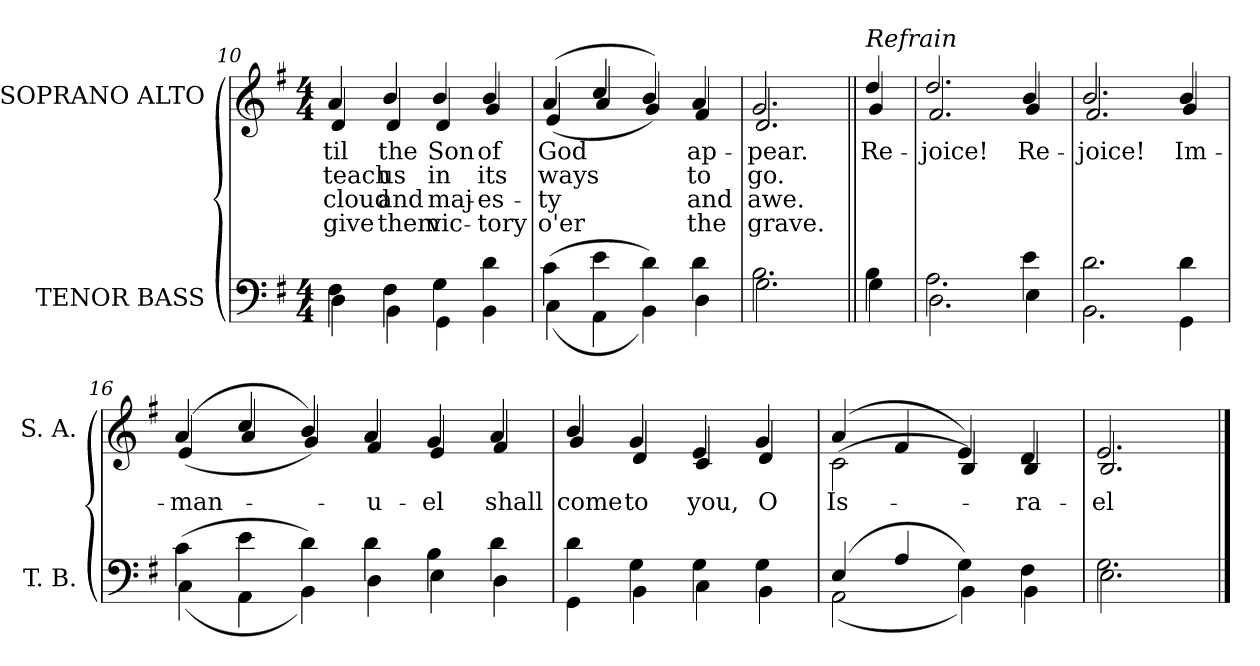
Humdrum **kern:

**kern	**kern	**text	**text	**text	**text
*part2	*part1	*part1	*part1	*part1	*part1
*staff2	*staff1	*staff1	*staff1	*staff1	*staff1
*I"TENOR BASS	*I"SOPRANO ALTO	*	*	*	*
*I'T. B.	*I'S. A.	*	*	*	*
!!LO:LB:g=z
*clefF4	*clefG2	*	*	*	*
*k[f#]	*k[f#]	*	*	*	*
*G:	*G:	*	*	*	*
*M4/4	*M4/4	*	*	*	*
=10	=10	=10	=10	=10	=10
*^	*	*	*	*	*
!	!	!	!LO:LY:b:color=#000000	!LO:LY:b:color=#000000	!LO:LY:b:color=#000000	!LO:LY:b:color=#000000
*	*	*^	*	*	*	*
4F#i\	4Di\	4ai/	4di/	-til	teach	cloud	give
!	!	!	!	!LO:LY:b:color=#000000	!LO:LY:b:color=#000000	!LO:LY:b:color=#000000	!LO:LY:b:color=#000000
4F#i\	4BBi\	4bi/	4di/	the	us	and	them
!	!	!	!	!LO:LY:b:color=#000000	!LO:LY:b:color=#000000	!LO:LY:b:color=#000000	!LO:LY:b:color=#000000
4Gi\	4GGi\	4bi/	4di/	Son	in	maj-	vic-
!	!	!	!	!LO:LY:b:color=#000000	!LO:LY:b:color=#000000	!LO:LY:b:color=#000000	!LO:LY:b:color=#000000
4di\	4BBi\	4bi/	4gi/	of	its	-es-	-tory
=11	=11	=11	=11	=11	=11	=11	=11
!	!	!	!	!LO:LY:b:color=#000000	!LO:LY:b:color=#000000	!LO:LY:b:color=#000000	!LO:LY:b:color=#000000
(4ci\	(4Ci\	(4ai/	(4ei/	God	ways	-ty	o'er
4ei\	4AAi\	4cci/	4ai/	.	.	.	.
4di\)	4BBi\)	4bi/)	4gi/)	.	.	.	.
!	!	!	!	!LO:LY:b:color=#000000	!LO:LY:b:color=#000000	!LO:LY:b:color=#000000	!LO:LY:b:color=#000000
4di\	4Di\	4ai/	4f#i/	ap-	to	and	the
=12	=12	=12	=12	=12	=12	=12	=12
!	!	!	!	!LO:LY:b:color=#000000	!LO:LY:b:color=#000000	!LO:LY:b:color=#000000	!LO:LY:b:color=#000000
2.Bi\	2.Gi\	2.gi/	2.di/	-pear.	go.	awe.	grave.
=13||	=13||	=13||	=13||	=13||	=13||	=13||	=13||
!	!	!LO:TX:a:i:t=Refrain	!	!	!	!	!
!	!	!	!	!LO:LY:b:color=#000000	!	!	!
4Bi\	4Gi\	4ddi/	4gi/	Re-	.	.	.
=14	=14	=14	=14	=14	=14	=14	=14
!	!	!	!	!LO:LY:b:color=#000000	!	!	!
2.Ai\	2.Di\	2.ddi/	2.f#i/	-joice!	.	.	.
!	!	!	!	!LO:LY:b:color=#000000	!	!	!
4ei\	4Ei\	4bi/	4gi/	Re-	.	.	.
!!LO:LB:g=z	!!
=15	=15	=15	=15	=15	=15	=15	=15
!	!	!	!	!LO:LY:b:color=#000000	!	!	!
2.di\	2.BBi\	2.bi/	2.f#i/	-joice!	.	.	.
!	!	!	!	!LO:LY:b:color=#000000	!	!	!
4di\	4GGi\	4bi/	4gi/	Im-	.	.	.
=16	=16	=16	=16	=16	=16	=16	=16
!	!	!	!	!LO:LY:b:color=#000000	!	!	!
(4ci\	(4Ci\	(4ai/	(4ei/	-man-	.	.	.
4ei\	4AAi\	4cci/	4ai/	.	.	.	.
4di\)	4BBi\)	4bi/)	4gi/)	.	.	.	.
!	!	!	!	!LO:LY:b:color=#000000	!	!	!
4di\	4Di\	4ai/	4f#i/	-u-	.	.	.
!	!	!	!	!LO:LY:b:color=#000000	!	!	!
4Bi\	4Ei\	4gi/	4ei/	-el	.	.	.
!	!	!	!	!LO:LY:b:color=#000000	!	!	!
4di\	4Di\	4ai/	4f#i/	shall	.	.	.
!!LO:LB:g=z	!!
=17	=17	=17	=17	=17	=17	=17	=17
!	!	!	!	!LO:LY:b:color=#000000	!	!	!
4di\	4GGi\	4bi/	4gi/	come	.	.	.
!	!	!	!	!LO:LY:b:color=#000000	!	!	!
4Gi\	4BBi\	4gi/	4di/	to	.	.	.
!	!	!	!	!LO:LY:b:color=#000000	!	!	!
4Gi\	4Ci\	4ei/	4ci/	you,	.	.	.
!	!	!	!	!LO:LY:b:color=#000000	!	!	!
4Gi\	4BBi\	4gi/	4di/	O	.	.	.
=18	=18	=18	=18	=18	=18	=18	=18
!	!	!	!	!LO:LY:b:color=#000000	!	!	!
(4Ei/	(2AAi\	(4ai/	(2ci\	Is-	.	.	.
4Ai/	.	4f#i/	.	.	.	.	.
4Gi\)	4BBi\)	4ei/)	4Bi/)	.	.	.	.
!	!	!	!	!LO:LY:b:color=#000000	!	!	!
4F#i\	4BBi\	4di/	4Bi/	-ra-	.	.	.
=19	=19	=19	=19	=19	=19	=19	=19
!	!	!	!	!LO:LY:b:color=#000000	!	!	!
2.Gi\	2.Ei\	2.ei/	2.Bi/	-el	.	.	.
*v	*v	*	*	*	*	*	*
*	*v	*v	*	*	*	*
==	==	==	==	==	==
*-	*-	*-	*-	*-	*-
